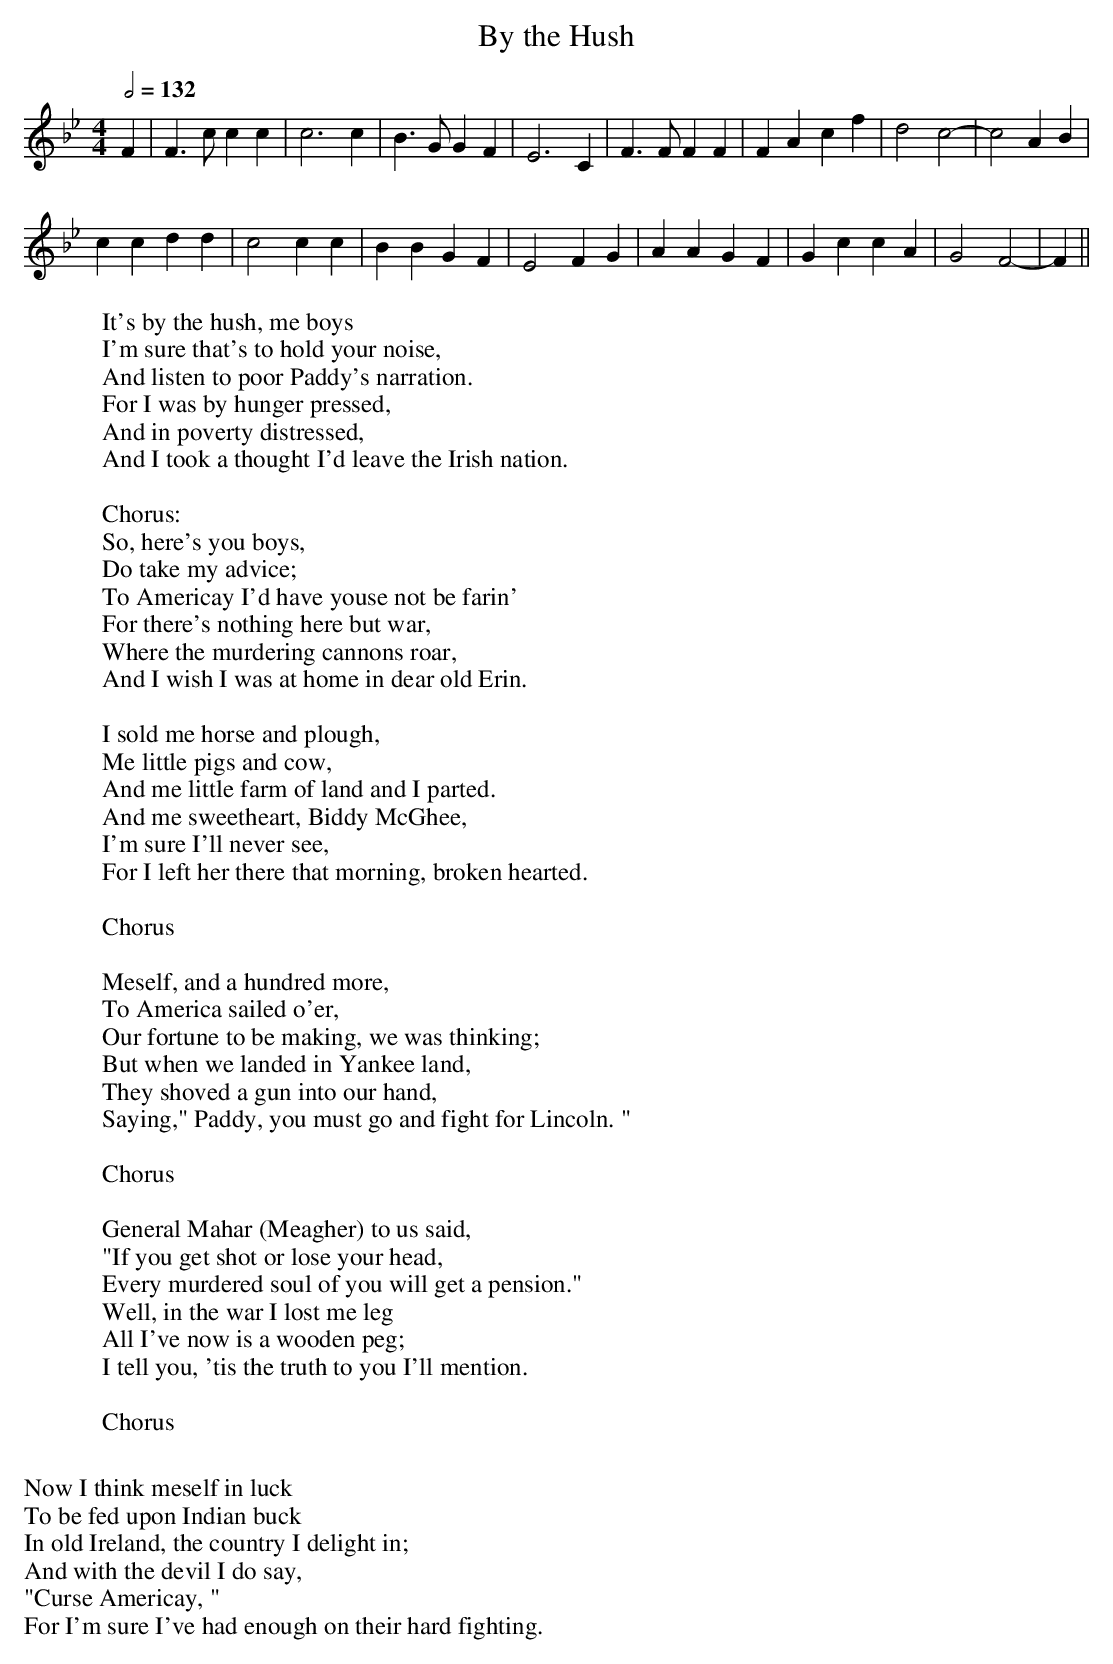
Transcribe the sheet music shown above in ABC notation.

X:1
T:By the Hush
M:4/4
L:1/8
Q:2/4=132
W:It's by the hush, me boys
W:I'm sure that's to hold your noise,
W:And listen to poor Paddy's narration.
W:For I was by hunger pressed,
W:And in poverty distressed,
W:And I took a thought I'd leave the Irish nation.
W:
W:Chorus:
W:So, here's you boys,
W:Do take my advice;
W:To Americay I'd have youse not be farin'
W:For there's nothing here but war,
W:Where the murdering cannons roar,
W:And I wish I was at home in dear old Erin.
W:
W:I sold me horse and plough,
W:Me little pigs and cow,
W:And me little farm of land and I parted.
W:And me sweetheart, Biddy McGhee,
W:I'm sure I'll never see,
W:For I left her there that morning, broken hearted.
W:
W:Chorus
W:
W:Meself, and a hundred more,
W:To America sailed o'er,
W:Our fortune to be making, we was thinking;
W:But when we landed in Yankee land,
W:They shoved a gun into our hand,
W:Saying," Paddy, you must go and fight for Lincoln. "
W:
W:Chorus
W:
W:General Mahar (Meagher) to us said,
W:"If you get shot or lose your head,
W:Every murdered soul of you will get a pension."
W:Well, in the war I lost me leg
W:All I've now is a wooden peg;
W:I tell you, 'tis the truth to you I'll mention.
W:
W:Chorus
W:
W:Now I think meself in luck
W:To be fed upon Indian buck
W:In old Ireland, the country I delight in;
W:And with the devil I do say,
W:"Curse Americay, "
W:For I'm sure I've had enough on their hard fighting.
K:Bb
F2|F3c c2c2|c6c2|B3G G2F2|E6C2|\
F3F F2F2|F2A2- c2f2|d4 c4-|c4 A2B2|
c2c2 d2d2|c4 c2c2|B2B2 G2F2|E4 F2G2|\
A2A2 G2F2|G2c2 c2A2|G4 F4-|F2||
